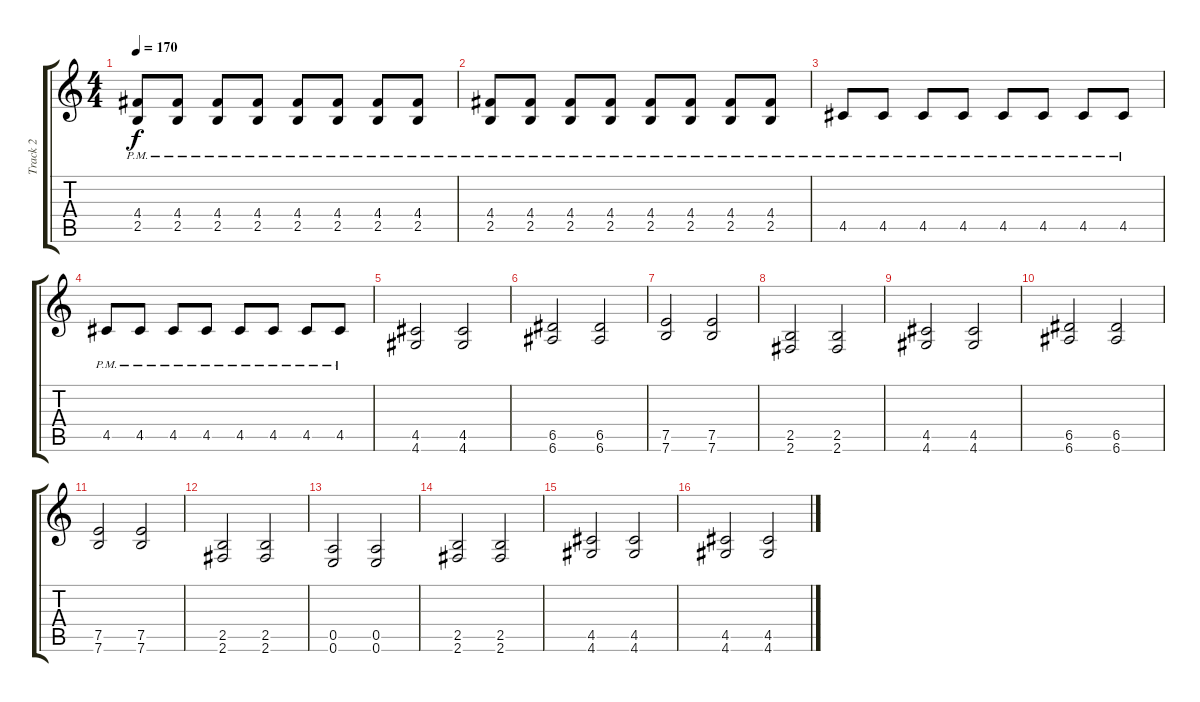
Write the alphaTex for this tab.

\track ("Track 2" "Track 2") {instrument distortionguitar}
\staff {score tabs}
\tuning (E4 B3 G3 D3 A2 E2) {hide}
\ts (4 4)
\tempo 170
\clef g2
\ks c
(4.4{pm} 2.5{pm}).8{dy f} (4.4{pm} 2.5{pm}).8 (4.4{pm} 2.5{pm}).8 (4.4{pm} 2.5{pm}).8 (4.4{pm} 2.5{pm}).8 (4.4{pm} 2.5{pm}).8 (4.4{pm} 2.5{pm}).8 (4.4{pm} 2.5{pm}).8 |
(4.4{pm} 2.5{pm}).8 (4.4{pm} 2.5{pm}).8 (4.4{pm} 2.5{pm}).8 (4.4{pm} 2.5{pm}).8 (4.4{pm} 2.5{pm}).8 (4.4{pm} 2.5{pm}).8 (4.4{pm} 2.5{pm}).8 (4.4{pm} 2.5{pm}).8 |
4.5{pm}.8 4.5{pm}.8 4.5{pm}.8 4.5{pm}.8 4.5{pm}.8 4.5{pm}.8 4.5{pm}.8 4.5{pm}.8 |
4.5{pm}.8 4.5{pm}.8 4.5{pm}.8 4.5{pm}.8 4.5{pm}.8 4.5{pm}.8 4.5{pm}.8 4.5{pm}.8 |
(4.5 4.6).2 (4.5 4.6).2 |
(6.5 6.6).2 (6.5 6.6).2 |
(7.5 7.6).2 (7.5 7.6).2 |
(2.5 2.6).2 (2.5 2.6).2 |
(4.5 4.6).2 (4.5 4.6).2 |
(6.5 6.6).2 (6.5 6.6).2 |
(7.5 7.6).2 (7.5 7.6).2 |
(2.5 2.6).2 (2.5 2.6).2 |
(0.5 0.6).2 (0.5 0.6).2 |
(2.5 2.6).2 (2.5 2.6).2 |
(4.5 4.6).2 (4.5 4.6).2 |
(4.5 4.6).2 (4.5 4.6).2
